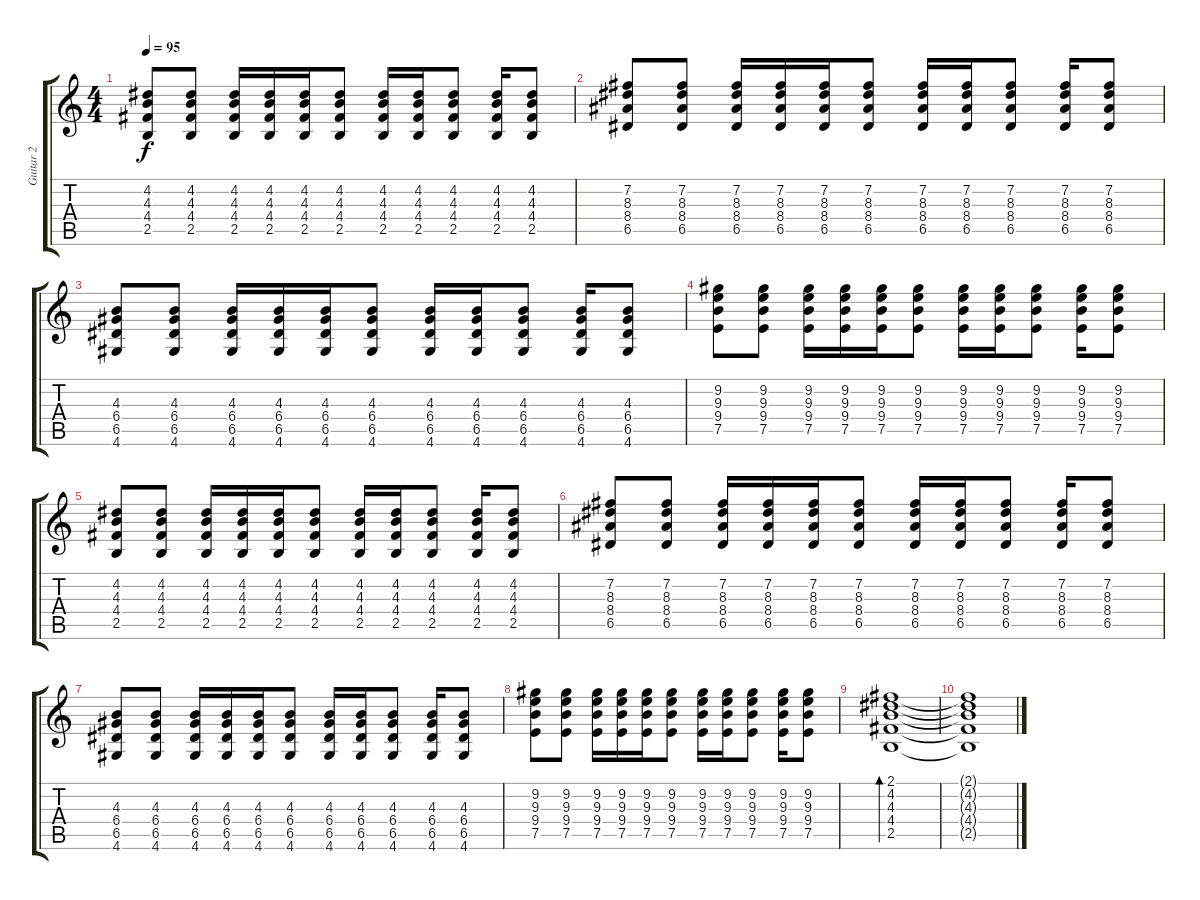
\track ("Guitar 2" "Guitar 2") {instrument electricguitarclean}
\staff {score tabs}
\tuning (E4 B3 G3 D3 A2 E2) {hide}
\ts (4 4)
\tempo 95
\clef g2
\ks c
(4.2 4.3 4.4 2.5).8{dy f} (4.2 4.3 4.4 2.5).8 (4.2 4.3 4.4 2.5).16 (4.2 4.3 4.4 2.5).16 (4.2 4.3 4.4 2.5).16 (4.2 4.3 4.4 2.5).8 (4.2 4.3 4.4 2.5).16 (4.2 4.3 4.4 2.5).16 (4.2 4.3 4.4 2.5).8 (4.2 4.3 4.4 2.5).16 (4.2 4.3 4.4 2.5).8 |
(7.2 8.3 8.4 6.5).8 (7.2 8.3 8.4 6.5).8 (7.2 8.3 8.4 6.5).16 (7.2 8.3 8.4 6.5).16 (7.2 8.3 8.4 6.5).16 (7.2 8.3 8.4 6.5).8 (7.2 8.3 8.4 6.5).16 (7.2 8.3 8.4 6.5).16 (7.2 8.3 8.4 6.5).8 (7.2 8.3 8.4 6.5).16 (7.2 8.3 8.4 6.5).8 |
(4.3 6.4 6.5 4.6).8 (4.3 6.4 6.5 4.6).8 (4.3 6.4 6.5 4.6).16 (4.3 6.4 6.5 4.6).16 (4.3 6.4 6.5 4.6).16 (4.3 6.4 6.5 4.6).8 (4.3 6.4 6.5 4.6).16 (4.3 6.4 6.5 4.6).16 (4.3 6.4 6.5 4.6).8 (4.3 6.4 6.5 4.6).16 (4.3 6.4 6.5 4.6).8 |
(9.2 9.3 9.4 7.5).8 (9.2 9.3 9.4 7.5).8 (9.2 9.3 9.4 7.5).16 (9.2 9.3 9.4 7.5).16 (9.2 9.3 9.4 7.5).16 (9.2 9.3 9.4 7.5).8 (9.2 9.3 9.4 7.5).16 (9.2 9.3 9.4 7.5).16 (9.2 9.3 9.4 7.5).8 (9.2 9.3 9.4 7.5).16 (9.2 9.3 9.4 7.5).8 |
(4.2 4.3 4.4 2.5).8 (4.2 4.3 4.4 2.5).8 (4.2 4.3 4.4 2.5).16 (4.2 4.3 4.4 2.5).16 (4.2 4.3 4.4 2.5).16 (4.2 4.3 4.4 2.5).8 (4.2 4.3 4.4 2.5).16 (4.2 4.3 4.4 2.5).16 (4.2 4.3 4.4 2.5).8 (4.2 4.3 4.4 2.5).16 (4.2 4.3 4.4 2.5).8 |
(7.2 8.3 8.4 6.5).8 (7.2 8.3 8.4 6.5).8 (7.2 8.3 8.4 6.5).16 (7.2 8.3 8.4 6.5).16 (7.2 8.3 8.4 6.5).16 (7.2 8.3 8.4 6.5).8 (7.2 8.3 8.4 6.5).16 (7.2 8.3 8.4 6.5).16 (7.2 8.3 8.4 6.5).8 (7.2 8.3 8.4 6.5).16 (7.2 8.3 8.4 6.5).8 |
(4.3 6.4 6.5 4.6).8 (4.3 6.4 6.5 4.6).8 (4.3 6.4 6.5 4.6).16 (4.3 6.4 6.5 4.6).16 (4.3 6.4 6.5 4.6).16 (4.3 6.4 6.5 4.6).8 (4.3 6.4 6.5 4.6).16 (4.3 6.4 6.5 4.6).16 (4.3 6.4 6.5 4.6).8 (4.3 6.4 6.5 4.6).16 (4.3 6.4 6.5 4.6).8 |
(9.2 9.3 9.4 7.5).8 (9.2 9.3 9.4 7.5).8 (9.2 9.3 9.4 7.5).16 (9.2 9.3 9.4 7.5).16 (9.2 9.3 9.4 7.5).16 (9.2 9.3 9.4 7.5).8 (9.2 9.3 9.4 7.5).16 (9.2 9.3 9.4 7.5).16 (9.2 9.3 9.4 7.5).8 (9.2 9.3 9.4 7.5).16 (9.2 9.3 9.4 7.5).8 |
(2.1 4.2 4.3 4.4 2.5).1{bd 60 instrument acousticguitarsteel} |
(2.1{t} 4.2{t} 4.3{t} 4.4{t} 2.5{t}).1
